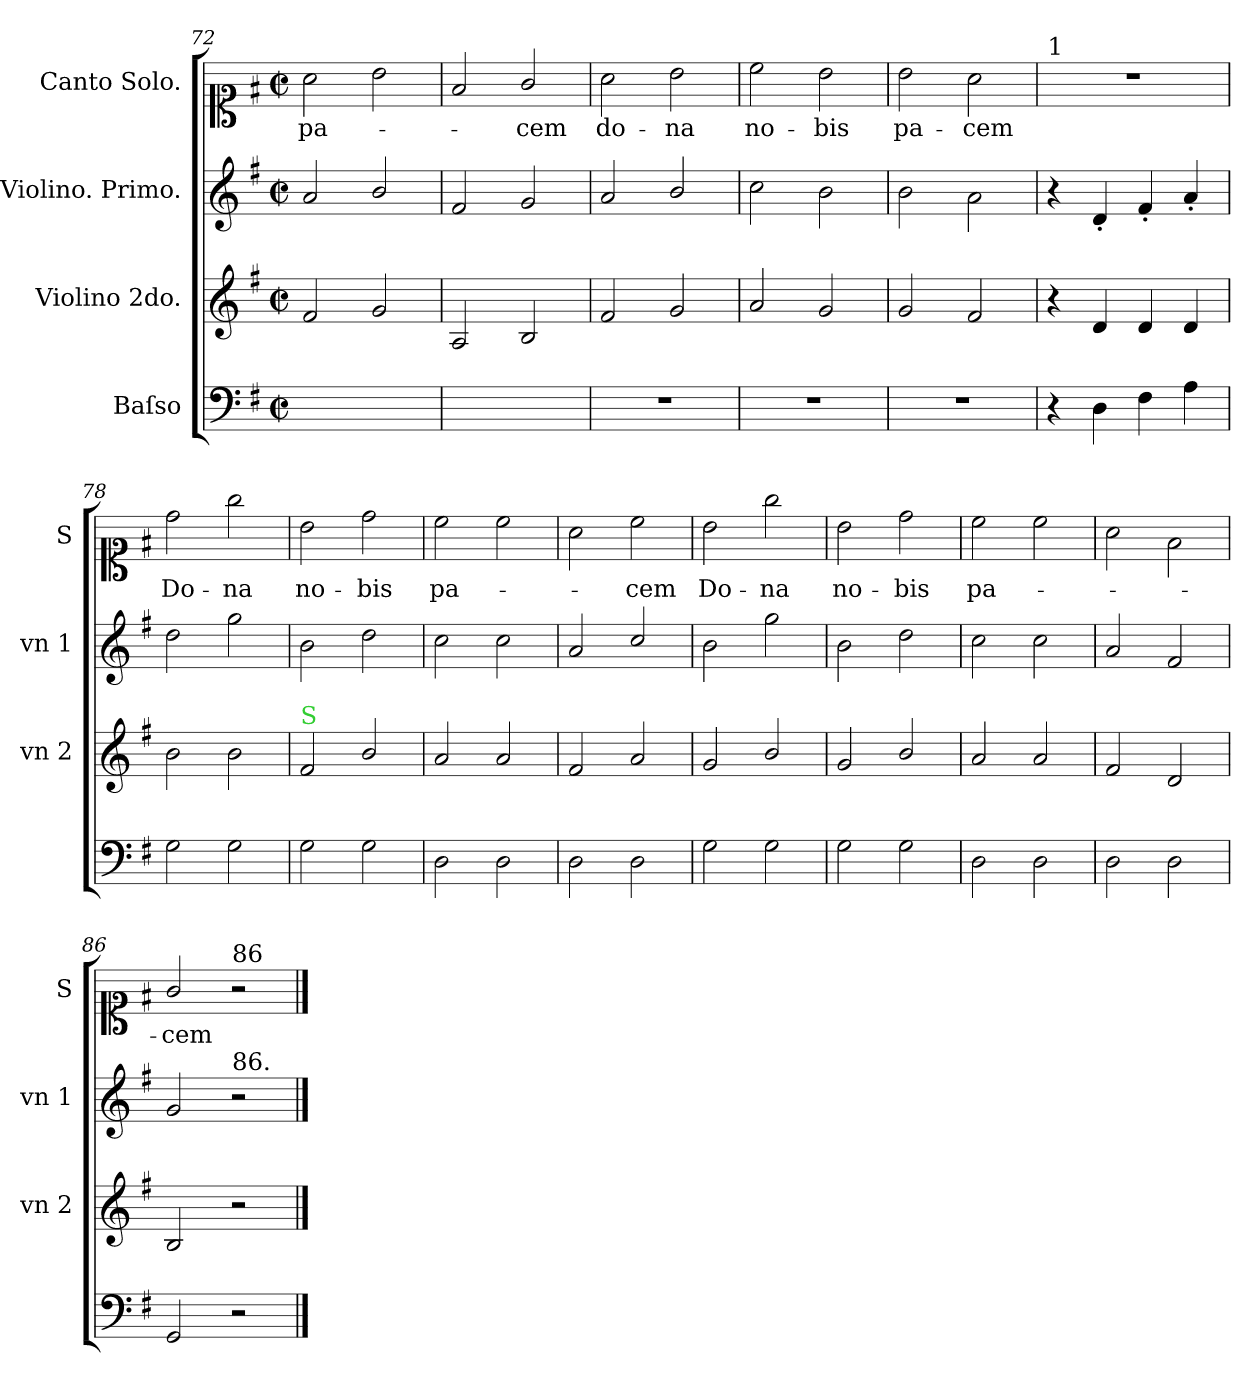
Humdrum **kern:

**kern	**dynam	**kern	**kern	**dynam	**kern	**text
*part4	*part4	*part3	*part2	*part2	*part1	*part1
*staff4	*staff4	*staff3	*staff2	*staff2	*staff1	*staff1
*I"Baſso	*	*I"Violino 2do.	*I"Violino. Primo.	*	*I"Canto Solo.	*
*	*	*I'vn 2	*I'vn 1	*	*I'S	*
*clefF4	*	*clefG2	*clefG2	*	*clefC1	*
*k[f#]	*	*k[f#]	*k[f#]	*	*k[f#]	*
*G:	*	*G:	*G:	*	*G:	*
*M2/2	*	*M2/2	*M2/2	*	*M2/2	*
*met(c|)	*	*met(c|)	*met(c|)	*	*met(c|)	*
=72	=72	=72	=72	=72	=72	=72
1ryy	.	2f#/	2a/	.	2a\	pa-
.	.	2g/	2b/	.	2b\	.
=73	=73	=73	=73	=73	=73	=73
1ryy	.	2A/	2f#/	.	2f#/	.
.	.	2B/	2g/	.	2g/	-cem
=74	=74	=74	=74	=74	=74	=74
1r	.	2f#/	2a/	.	2a\	do-
.	.	2g/	2b/	.	2b\	-na
=75	=75	=75	=75	=75	=75	=75
1r	.	2a/	2cc\	.	2cc\	no-
.	.	2g/	2b\	.	2b\	-bis
=76	=76	=76	=76	=76	=76	=76
1r	.	2g/	2b\	.	2b\	pa-
.	.	2f#/	2a\	.	2a\	-cem
=77	=77	=77	=77	=77	=77	=77
!	!	!	!	!	!LO:TX:a:t=1	!
4r	.	4r	4r	.	1r	.
!	!LO:DY:b	!	!	!	!	!
4D\	fortiſsime.	4d/	4d'/	.	.	.
4F#\	.	4d/	4f#'/	.	.	.
4A\	.	4d/	4a'/	.	.	.
=78	=78	=78	=78	=78	=78	=78
!	!	!	!	!LO:DY:b	!	!
2G\	.	2b\	2dd\	for.	2dd\	Do-
2G\	.	2b\	2gg\	.	2gg\	-na
=79	=79	=79	=79	=79	=79	=79
!	!	!LO:TX:a:color=limegreen:t=S	!	!	!	!
2G\	.	2f#/	2b\	.	2b\	no-
2G\	.	2b/	2dd\	.	2dd\	-bis
=80	=80	=80	=80	=80	=80	=80
2D\	.	2a/	2cc\	.	2cc\	pa-
2D\	.	2a/	2cc\	.	2cc\	.
=81	=81	=81	=81	=81	=81	=81
2D\	.	2f#/	2a/	.	2a\	.
2D\	.	2a/	2cc/	.	2cc\	-cem
=82	=82	=82	=82	=82	=82	=82
2G\	.	2g/	2b\	.	2b\	Do-
2G\	.	2b/	2gg\	.	2gg\	-na
=83	=83	=83	=83	=83	=83	=83
2G\	.	2g/	2b\	.	2b\	no-
2G\	.	2b/	2dd\	.	2dd\	-bis
=84	=84	=84	=84	=84	=84	=84
2D\	.	2a/	2cc\	.	2cc\	pa-
2D\	.	2a/	2cc\	.	2cc\	.
=85	=85	=85	=85	=85	=85	=85
2D\	.	2f#/	2a/	.	2a\	.
2D\	.	2d/	2f#/	.	2f#\	.
=86	=86	=86	=86	=86	=86	=86
2GG/	.	2B/	2g/	.	2g/	-cem
!	!	!	!	!	!LO:TX:a:t=86	!
!	!	!	!LO:TX:a:t=86.	!	!	!
2r	.	2r	2r	.	2r	.
==	==	==	==	==	==	==
*-	*-	*-	*-	*-	*-	*-
